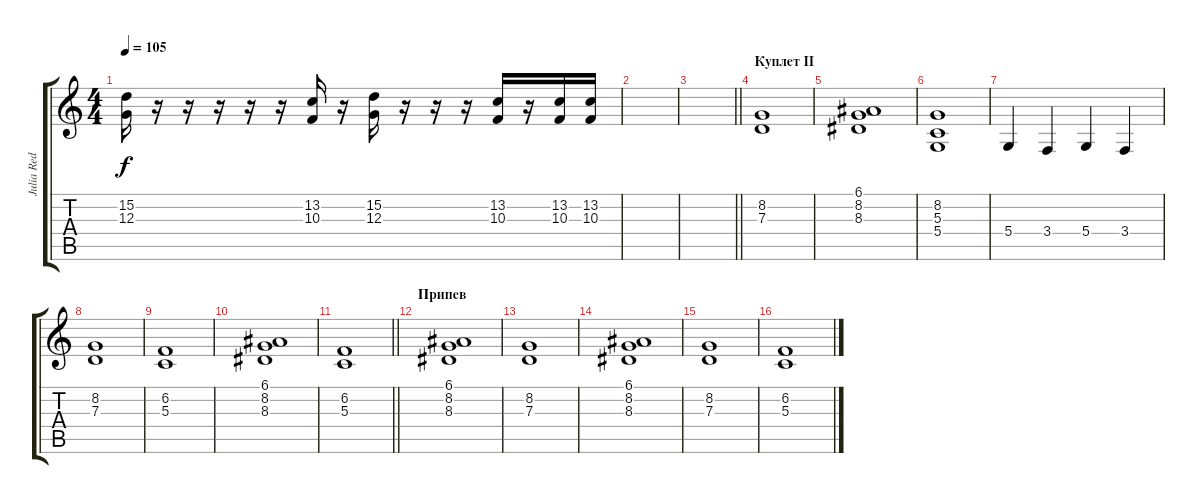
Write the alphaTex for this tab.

\track ("Julia Red" "Julia Red") {instrument synthstrings1}
\staff {score tabs}
\tuning (E4 B3 G3 D3 A2 E2) {hide}
\ts (4 4)
\tempo 105
\clef g2
\ks c
(15.2 12.3).16{dy f} r.16 r.16 r.16 r.16 r.16 (13.2 10.3).16 r.16 (15.2 12.3).16 r.16 r.16 r.16 (13.2 10.3).16 r.16 (13.2 10.3).16 (13.2 10.3).16 |
|
\barLineRight lightlight
|
\section ("" "Куплет II")
(8.2 7.3).1{volume 14} |
(6.1 8.2 8.3).1 |
(8.2 5.3 5.4).1 |
5.4.4 3.4.4 5.4.4 3.4.4 |
(8.2 7.3).1 |
(6.2 5.3).1 |
(6.1 8.2 8.3).1 |
\barLineRight lightlight
(6.2 5.3).1 |
\section ("" "Припев")
(6.1 8.2 8.3).1 |
(8.2 7.3).1 |
(6.1 8.2 8.3).1 |
(8.2 7.3).1 |
(6.2 5.3).1
